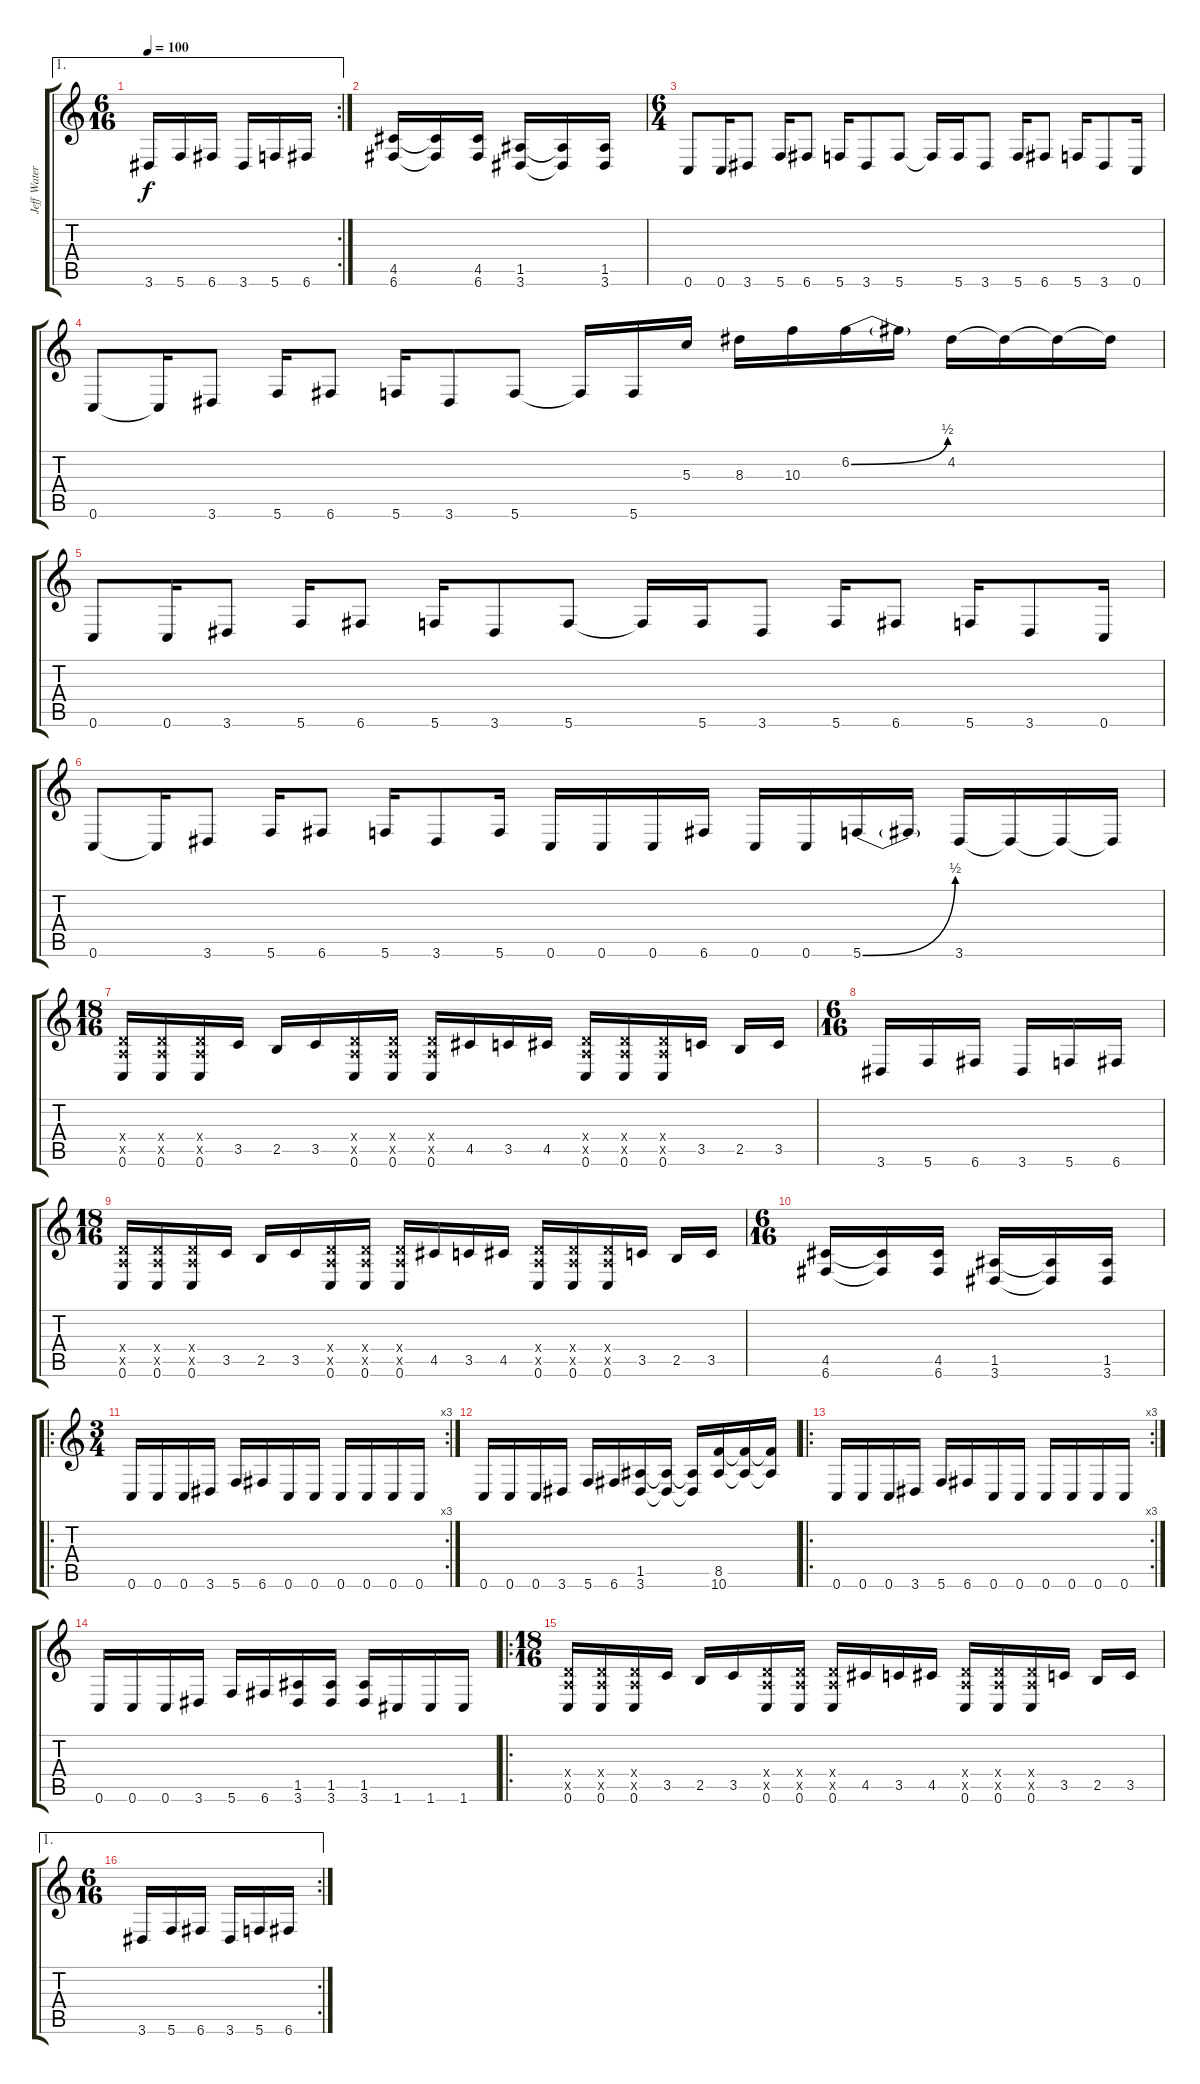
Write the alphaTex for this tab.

\track ("Jeff Waters: Guitar" "Jeff Water") {instrument distortionguitar}
\staff {score tabs}
\tuning (E4 B3 G3 D3 A2 C2) {hide}
\ae 1
\rc 2
\ts (6 16)
\tempo 100
\clef g2
\ks c
3.6.16{dy f} 5.6.16 6.6.16 3.6.16 5.6.16 6.6.16 |
(4.5 6.6).16 (4.5{t} 6.6{t}).16 (4.5 6.6).16 (1.5 3.6).16 (1.5{t} 3.6{t}).16 (1.5 3.6).16 |
\ts (6 4)
0.6.8 0.6.16 3.6.8 5.6.16 6.6.8 5.6.16 3.6.8 5.6.8 5.6{t}.16 5.6.16 3.6.8 5.6.16 6.6.8 5.6.16 3.6.8 0.6.16 |
0.6.8 0.6{t}.16 3.6.8 5.6.16 6.6.8 5.6.16 3.6.8 5.6.8 5.6{t}.16 5.6.16 5.3.16 8.3.16 10.3.16 6.2{be (bend 0 0 60 2)}.16 6.2{t}.16 4.2.16 4.2{t}.16 4.2{t}.16 4.2{t}.16 |
0.6.8 0.6.16 3.6.8 5.6.16 6.6.8 5.6.16 3.6.8 5.6.8 5.6{t}.16 5.6.16 3.6.8 5.6.16 6.6.8 5.6.16 3.6.8 0.6.16 |
0.6.8 0.6{t}.16 3.6.8 5.6.16 6.6.8 5.6.16 3.6.8 5.6.16 0.6.16 0.6.16 0.6.16 6.6.16 0.6.16 0.6.16 5.6{be (bend 0 0 60 2)}.16 5.6{t}.16 3.6.16 3.6{t}.16 3.6{t}.16 3.6{t}.16 |
\ts (18 16)
(0.4{x} 0.5{x} 0.6).16 (0.4{x} 0.5{x} 0.6).16 (0.4{x} 0.5{x} 0.6).16 3.5.16 2.5.16 3.5.16 (0.4{x} 0.5{x} 0.6).16 (0.4{x} 0.5{x} 0.6).16 (0.4{x} 0.5{x} 0.6).16 4.5.16 3.5.16 4.5.16 (0.4{x} 0.5{x} 0.6).16 (0.4{x} 0.5{x} 0.6).16 (0.4{x} 0.5{x} 0.6).16 3.5.16 2.5.16 3.5.16 |
\ts (6 16)
3.6.16 5.6.16 6.6.16 3.6.16 5.6.16 6.6.16 |
\ts (18 16)
(0.4{x} 0.5{x} 0.6).16 (0.4{x} 0.5{x} 0.6).16 (0.4{x} 0.5{x} 0.6).16 3.5.16 2.5.16 3.5.16 (0.4{x} 0.5{x} 0.6).16 (0.4{x} 0.5{x} 0.6).16 (0.4{x} 0.5{x} 0.6).16 4.5.16 3.5.16 4.5.16 (0.4{x} 0.5{x} 0.6).16 (0.4{x} 0.5{x} 0.6).16 (0.4{x} 0.5{x} 0.6).16 3.5.16 2.5.16 3.5.16 |
\ts (6 16)
(4.5 6.6).16 (4.5{t} 6.6{t}).16 (4.5 6.6).16 (1.5 3.6).16 (1.5{t} 3.6{t}).16 (1.5 3.6).16 |
\ro
\rc 3
\ts (3 4)
0.6.16 0.6.16 0.6.16 3.6.16 5.6.16 6.6.16 0.6.16 0.6.16 0.6.16 0.6.16 0.6.16 0.6.16 |
0.6.16 0.6.16 0.6.16 3.6.16 5.6.16 6.6.16 (1.5 3.6).16 (1.5{t} 3.6{t}).16 (1.5{t} 3.6{t}).16 (8.5 10.6).16 (8.5{t} 10.6{t}).16 (8.5{t} 10.6{t}).16 |
\ro
\rc 3
0.6.16 0.6.16 0.6.16 3.6.16 5.6.16 6.6.16 0.6.16 0.6.16 0.6.16 0.6.16 0.6.16 0.6.16 |
0.6.16 0.6.16 0.6.16 3.6.16 5.6.16 6.6.16 (1.5 3.6).16 (1.5 3.6).16 (1.5 3.6).16 1.6.16 1.6.16 1.6.16 |
\ro
\ts (18 16)
(0.4{x} 0.5{x} 0.6).16 (0.4{x} 0.5{x} 0.6).16 (0.4{x} 0.5{x} 0.6).16 3.5.16 2.5.16 3.5.16 (0.4{x} 0.5{x} 0.6).16 (0.4{x} 0.5{x} 0.6).16 (0.4{x} 0.5{x} 0.6).16 4.5.16 3.5.16 4.5.16 (0.4{x} 0.5{x} 0.6).16 (0.4{x} 0.5{x} 0.6).16 (0.4{x} 0.5{x} 0.6).16 3.5.16 2.5.16 3.5.16 |
\ae 1
\rc 2
\ts (6 16)
3.6.16 5.6.16 6.6.16 3.6.16 5.6.16 6.6.16
